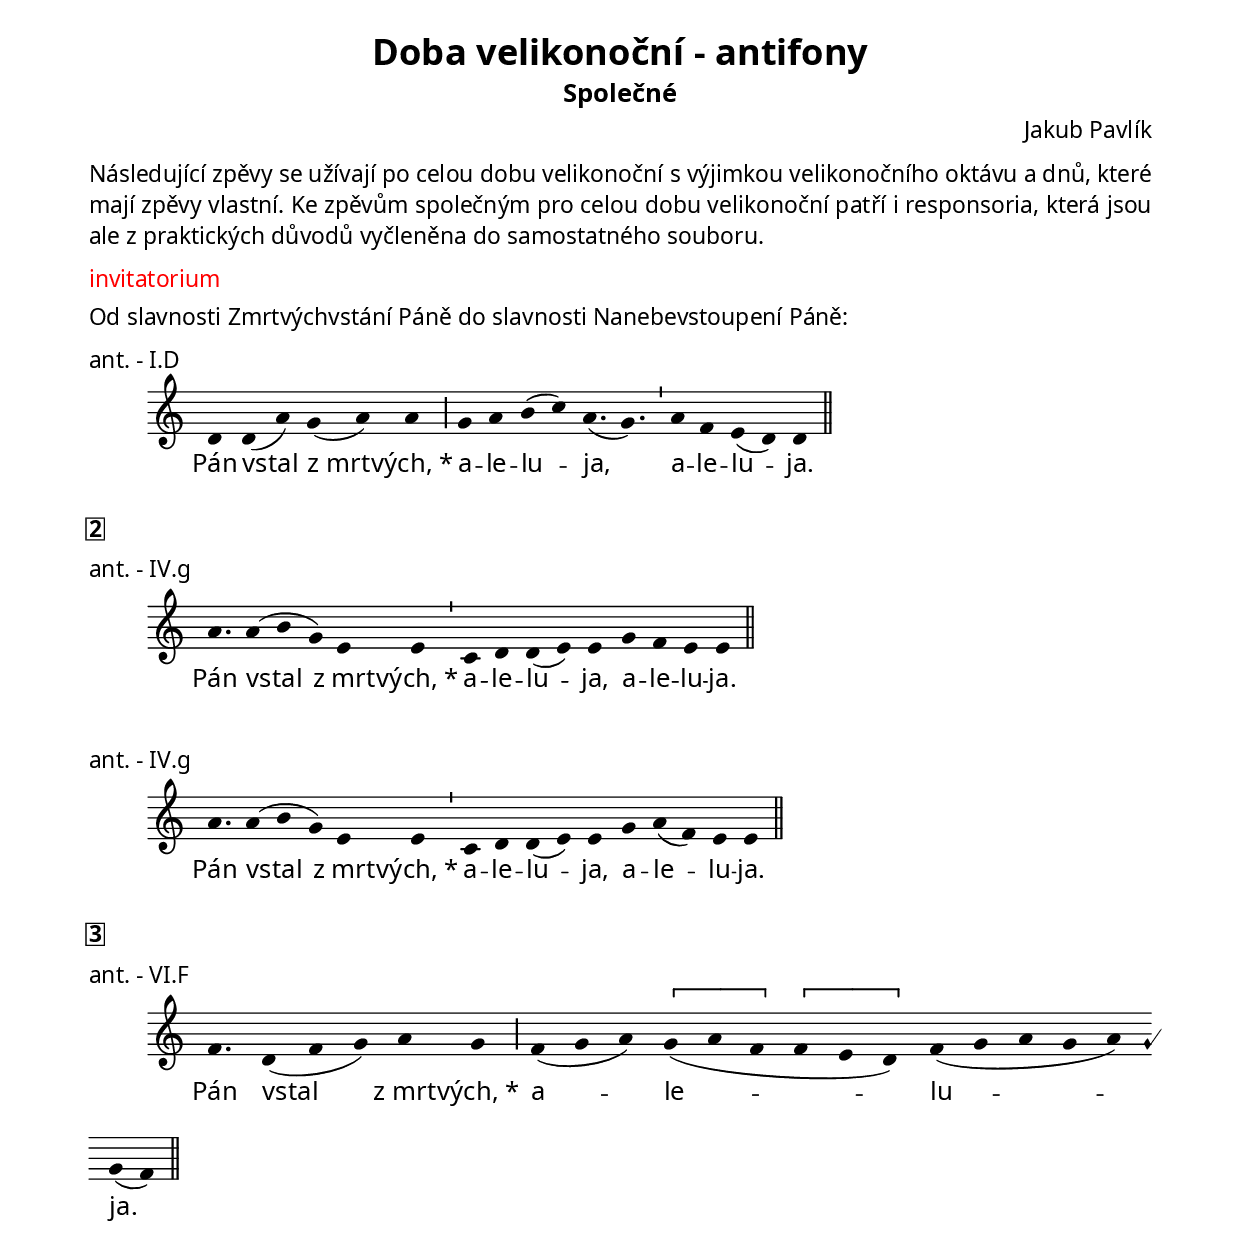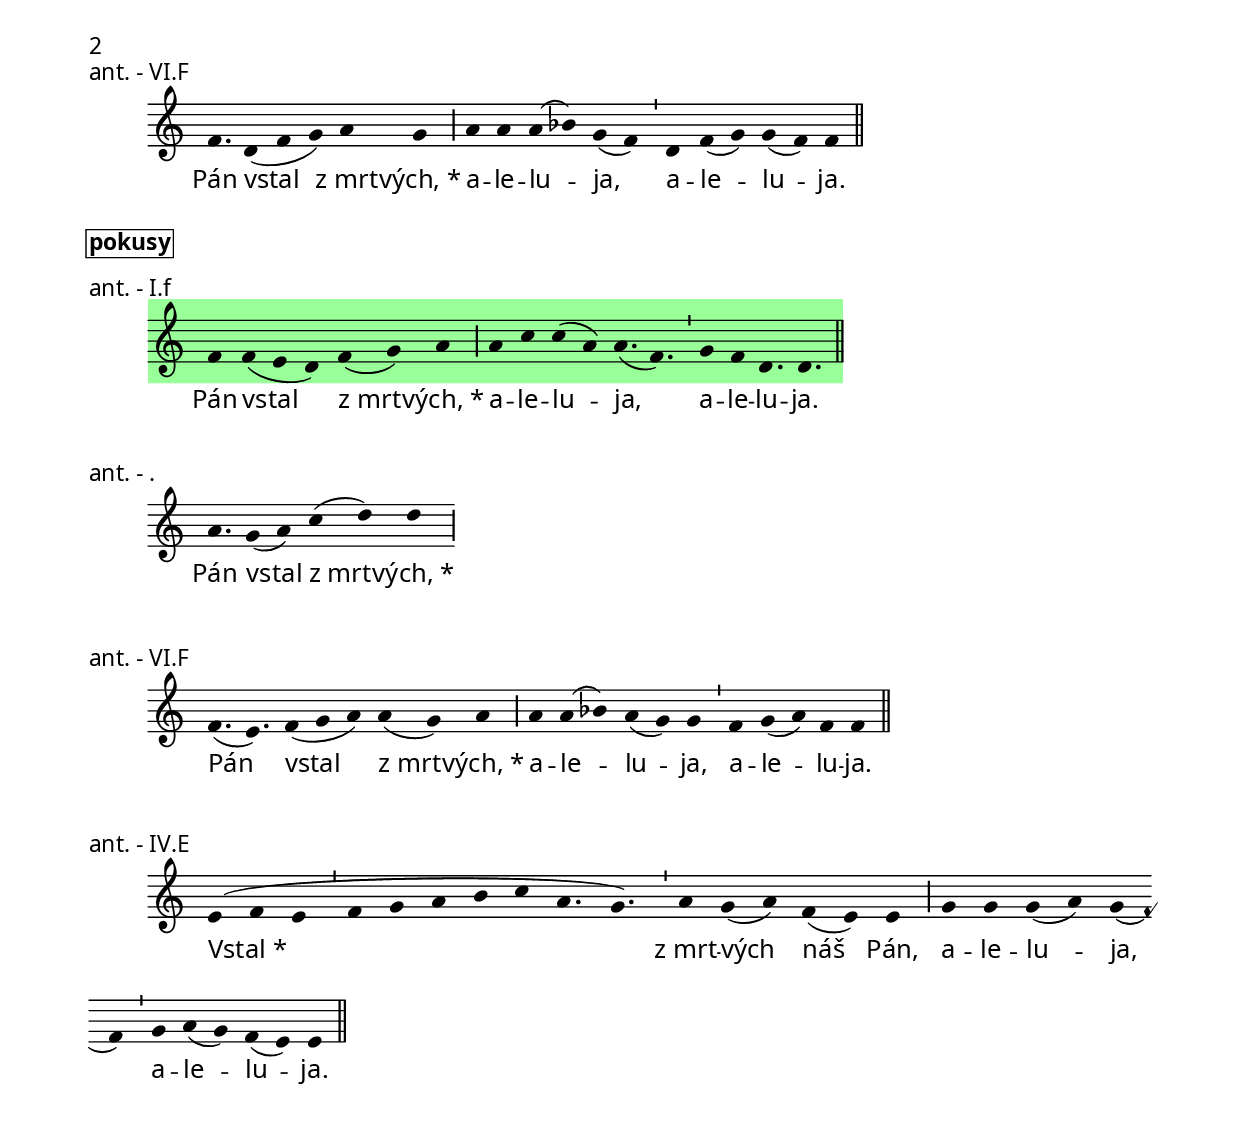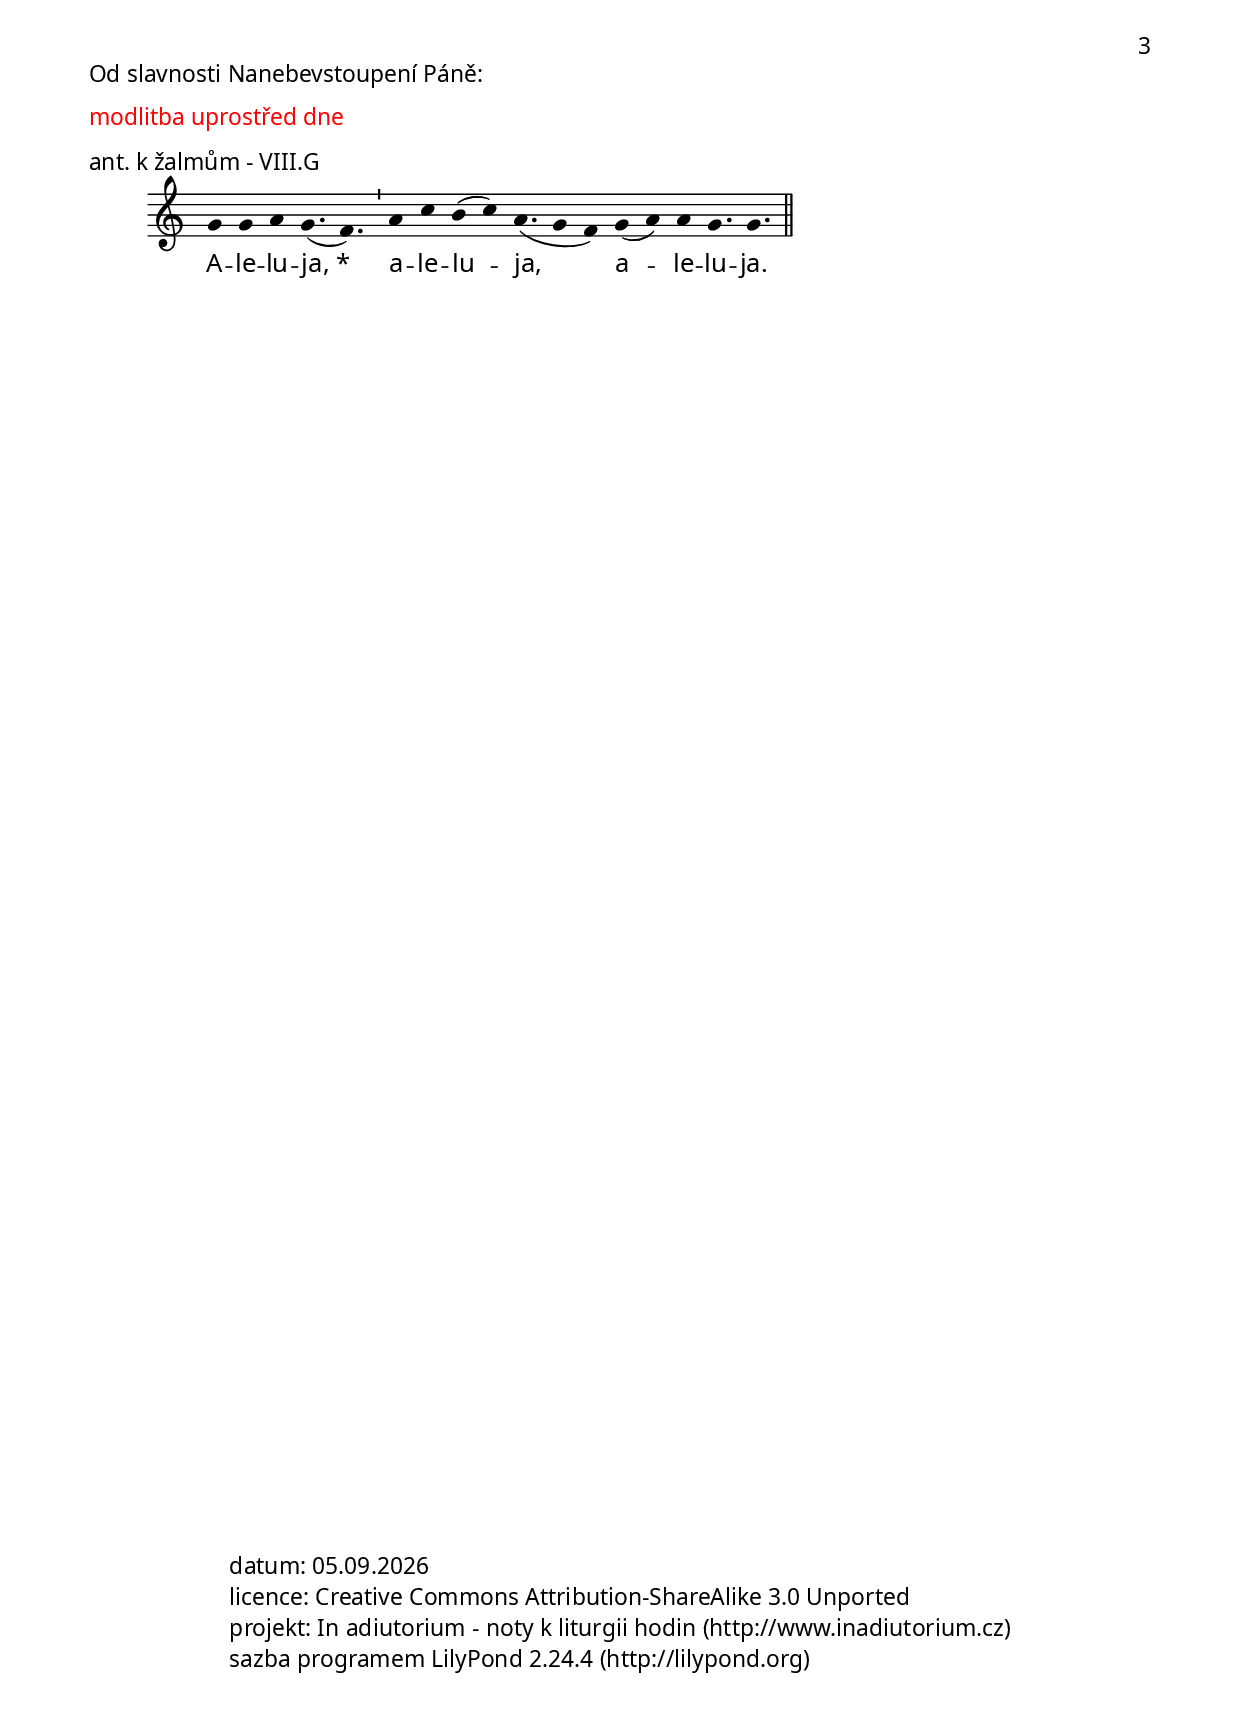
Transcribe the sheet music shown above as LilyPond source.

\version "2.14.2"

\header {
  title = "Doba velikonoční - antifony"
  composer = "Jakub Pavlík"
}

\include "spolecne.ly"

\bookpart {
  \header {
    subtitle = "Společné"
  }

  \markup\justify {Následující zpěvy se užívají
  po celou dobu velikonoční s výjimkou velikonočního
  oktávu a dnů, které mají zpěvy vlastní.
  Ke zpěvům společným pro celou dobu velikonoční
  patří i responsoria, která jsou ale
  z praktických důvodů vyčleněna do samostatného
  souboru.}

  \markup {\nadpisHodinka {"invitatorium"}}

  \markup{Od slavnosti Zmrtvýchvstání Páně do slavnosti Nanebevstoupení Páně:}

  \score {
    \relative c' {
      \choralniRezim
      d4 d( a') g( a) a \barMaior
      g a b( c) a4.( g) \barMin a4 f e( d) d \barFinalis
    }
    \addlyrics {
      Pán vstal z_mrt -- vých,_*
      a -- le -- lu -- ja, a -- le -- lu -- ja.
    }
    \header {
      quid = "ant."
      modus = "I"
      differentia = "D"
      psalmus = ""
      id = ""
      piece = \markup {\sestavTitulekBezZalmu}
    }
  }

  \markup\nadpisSkupiny "2"

  \score {
    \relative c'' {
      \choralniRezim
      a4. a4( b g) e e \barMin
      c d d( e) e g f e e \barFinalis
    }
    \addlyrics {
      Pán vstal z_mrt -- vých,_*
      a -- le -- lu -- ja, a -- le -- lu -- ja.
    }
    \header {
      quid = "ant."
      modus = "IV"
      differentia = "g"
      psalmus = ""
      id = ""
      piece = \markup {\sestavTitulekBezZalmu}
    }
  }

  \score {
    \relative c'' {
      \choralniRezim
      a4. a4( b g) e e \barMin
      c d d( e) e g a( f) e e \barFinalis
    }
    \addlyrics {
      Pán vstal z_mrt -- vých,_*
      a -- le -- lu -- ja, a -- le -- lu -- ja.
    }
    \header {
      quid = "ant."
      modus = "IV"
      differentia = "g"
      psalmus = ""
      id = ""
      piece = \markup {\sestavTitulekBezZalmu}
    }
  }

  \markup\nadpisSkupiny "3"

  \score {
    \relative c' {
      \choralniRezim
      f4. d4( f g) a g \barMaior
      f( g a) \[ g( a f \] \[ f e d) \]
      f( g a g a) g( f) \barFinalis
    }
    \addlyrics {
      Pán vstal z_mrt -- vých,_*
      a -- le -- lu -- ja.
    }
    \header {
      quid = "ant."
      modus = "VI"
      differentia = "F"
      psalmus = ""
      fons = "aleluja podle Liber hymnarius, Solesmes 1986, s. 79. Proto je také jen jedno."
      id = ""
      piece = \markup {\sestavTitulekBezZalmu}
    }
  }

  \score {
    \relative c' {
      \choralniRezim
      f4. d4( f g) a g \barMaior
      a a a( bes) g( f) \barMin d f( g) g( f) f \barFinalis
    }
    \addlyrics {
      Pán vstal z_mrt -- vých,_*
      a -- le -- lu -- ja, a -- le -- lu -- ja.
    }
    \header {
      quid = "ant."
      modus = "VI"
      differentia = "F"
      psalmus = ""
      id = ""
      piece = \markup {\sestavTitulekBezZalmu}
    }
  }

  \markup\nadpisSkupiny "pokusy"

  \score {
    \relative c' {
      \zvyraznovacZelenyII
      \choralniRezim
      f4 f( e d) f( g) a \barMaior
      a c c( a) a4.( f) \barMin g4 f d4. d \barFinalis
    }
    \addlyrics {
      Pán vstal z_mrt -- vých,_*
      a -- le -- lu -- ja, a -- le -- lu -- ja.
    }
    \header {
      quid = "ant."
      modus = "I"
      differentia = "f"
      psalmus = ""
      id = "invit"
      fons = "velikonoce_antifony.ly"
      piece = \markup {\sestavTitulekBezZalmu}
    }
  }

  \score {
    \relative c'' {
      \choralniRezim
      a4. g4( a) c( d) d \barMaior

    }
    \addlyrics {
      Pán vstal z_mrt -- vých,_*
      a -- le -- lu -- ja, a -- le -- lu -- ja.
    }
    \header {
      quid = "ant."
      modus = ""
      differentia = ""
      psalmus = ""
      id = "invit"
      fons = "velikonoce_antifony.ly"
      piece = \markup {\sestavTitulekBezZalmu}
    }
  }

  \score {
    \relative c' {
      \choralniRezim
      f4.( e) f4( g a) a( g) a \barMaior
      a a( bes) a( g) g \barMin f g( a) f f \barFinalis
    }
    \addlyrics {
      Pán vstal z_mrt -- vých,_*
      a -- le -- lu -- ja, a -- le -- lu -- ja.
    }
    \header {
      quid = "ant."
      modus = "VI"
      differentia = "F"
      psalmus = ""
      id = "invit"
      fons = "velikonoce_antifony.ly"
      piece = \markup {\sestavTitulekBezZalmu}
    }
  }

  \score {
    \relative c' {
      \choralniRezim
      e4( f e \barMin f g a b c a4. g) \barMin
      a4 g( a) f( e) e \barMaior
      g g g( a) g( f) \barMin g a( g) f( e) e \barFinalis
    }
    \addlyrics {
      Vstal_*
      z_mrt -- vých náš Pán,
      a -- le -- lu -- ja, a -- le -- lu -- ja.
    }
    \header {
      quid = "ant."
      modus = "IV"
      differentia = "E"
      psalmus = ""
      id = "invit"
      fons = "velikonoce_antifony.ly"
      piece = \markup {\sestavTitulekBezZalmu}
    }
  }

  \pageBreak

  \markup{Od slavnosti Nanebevstoupení Páně:}

  \score {
    \relative c' {
      \choralniRezim

    }
    \addlyrics {
      Pojď -- me,
      klaň -- me se Kris -- tu, na -- še -- mu Pá -- nu;
      on nám slí -- bil Du -- cha sva -- té -- ho,
      a -- le -- lu -- ja.
    }
    \header {
      quid = "ant."
      modus = ""
      differentia = ""
      psalmus = ""
      id = ""
      piece = \markup {\sestavTitulekBezZalmu}
    }
  }

  \markup {\nadpisHodinka {"modlitba uprostřed dne"}}

  \score {
    \relative c'' {
      \choralniRezim
      g4 g a g4.( f) \barMin
      a4 c b( c) a4.( g4 f)
      g( a) a g4. g \barFinalis
    }
    \addlyrics {
      A -- le -- lu -- ja,_*
      a -- le -- lu -- ja,
      a -- le -- lu -- ja.
    }
    \header {
      quid = "ant. k žalmům"
      modus = "VIII"
      differentia = "G"
      psalmus = ""
      id = "pasch"
      piece = \markup {\sestavTitulekBezZalmu}
      fons = "Liber usualis, New York-Tournai, 1961, 266."
    }
  }
}